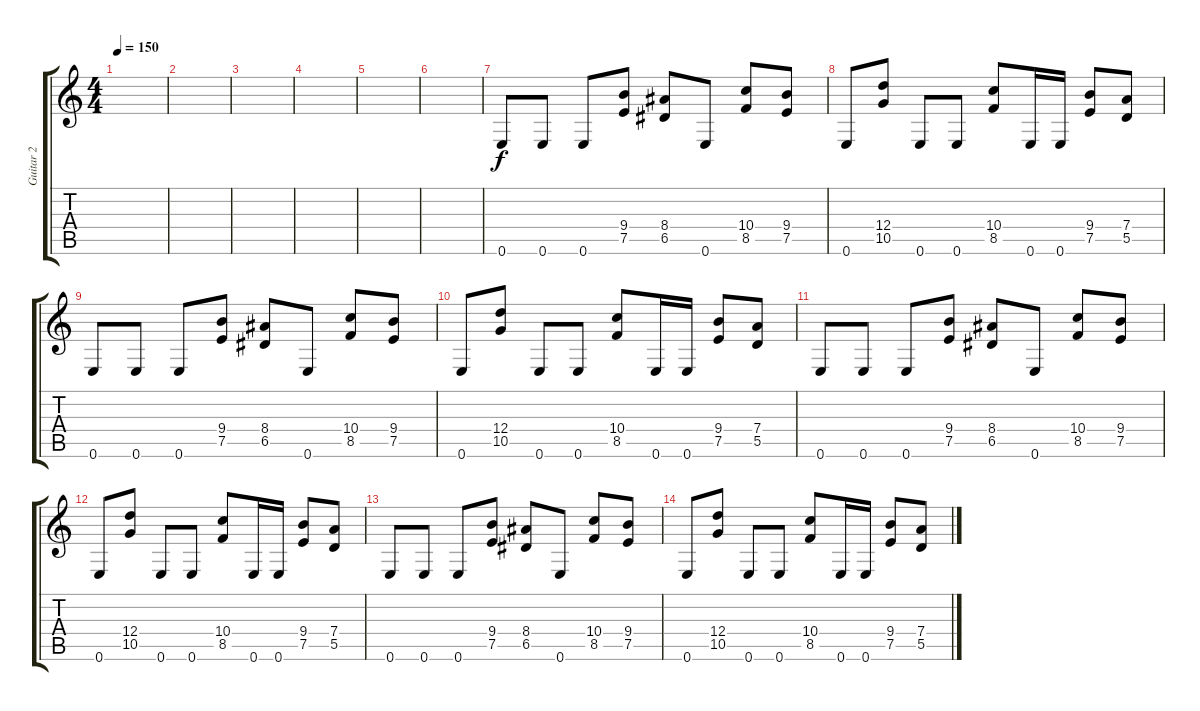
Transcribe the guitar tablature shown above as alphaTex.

\track ("Guitar 2" "Guitar 2") {instrument distortionguitar}
\staff {score tabs}
\tuning (E4 B3 G3 D3 A2 E2) {hide}
\ts (4 4)
\tempo 150
\clef g2
\ks c
|
|
|
|
|
|
0.6.8 0.6.8 0.6.8 (9.4 7.5).8 (8.4 6.5).8 0.6.8 (10.4 8.5).8 (9.4 7.5).8 |
0.6.8 (12.4 10.5).8 0.6.8 0.6.8 (10.4 8.5).8 0.6.16 0.6.16 (9.4 7.5).8 (7.4 5.5).8 |
0.6.8 0.6.8 0.6.8 (9.4 7.5).8 (8.4 6.5).8 0.6.8 (10.4 8.5).8 (9.4 7.5).8 |
0.6.8 (12.4 10.5).8 0.6.8 0.6.8 (10.4 8.5).8 0.6.16 0.6.16 (9.4 7.5).8 (7.4 5.5).8 |
0.6.8 0.6.8 0.6.8 (9.4 7.5).8 (8.4 6.5).8 0.6.8 (10.4 8.5).8 (9.4 7.5).8 |
0.6.8 (12.4 10.5).8 0.6.8 0.6.8 (10.4 8.5).8 0.6.16 0.6.16 (9.4 7.5).8 (7.4 5.5).8 |
0.6.8 0.6.8 0.6.8 (9.4 7.5).8 (8.4 6.5).8 0.6.8 (10.4 8.5).8 (9.4 7.5).8 |
0.6.8 (12.4 10.5).8 0.6.8 0.6.8 (10.4 8.5).8 0.6.16 0.6.16 (9.4 7.5).8 (7.4 5.5).8
